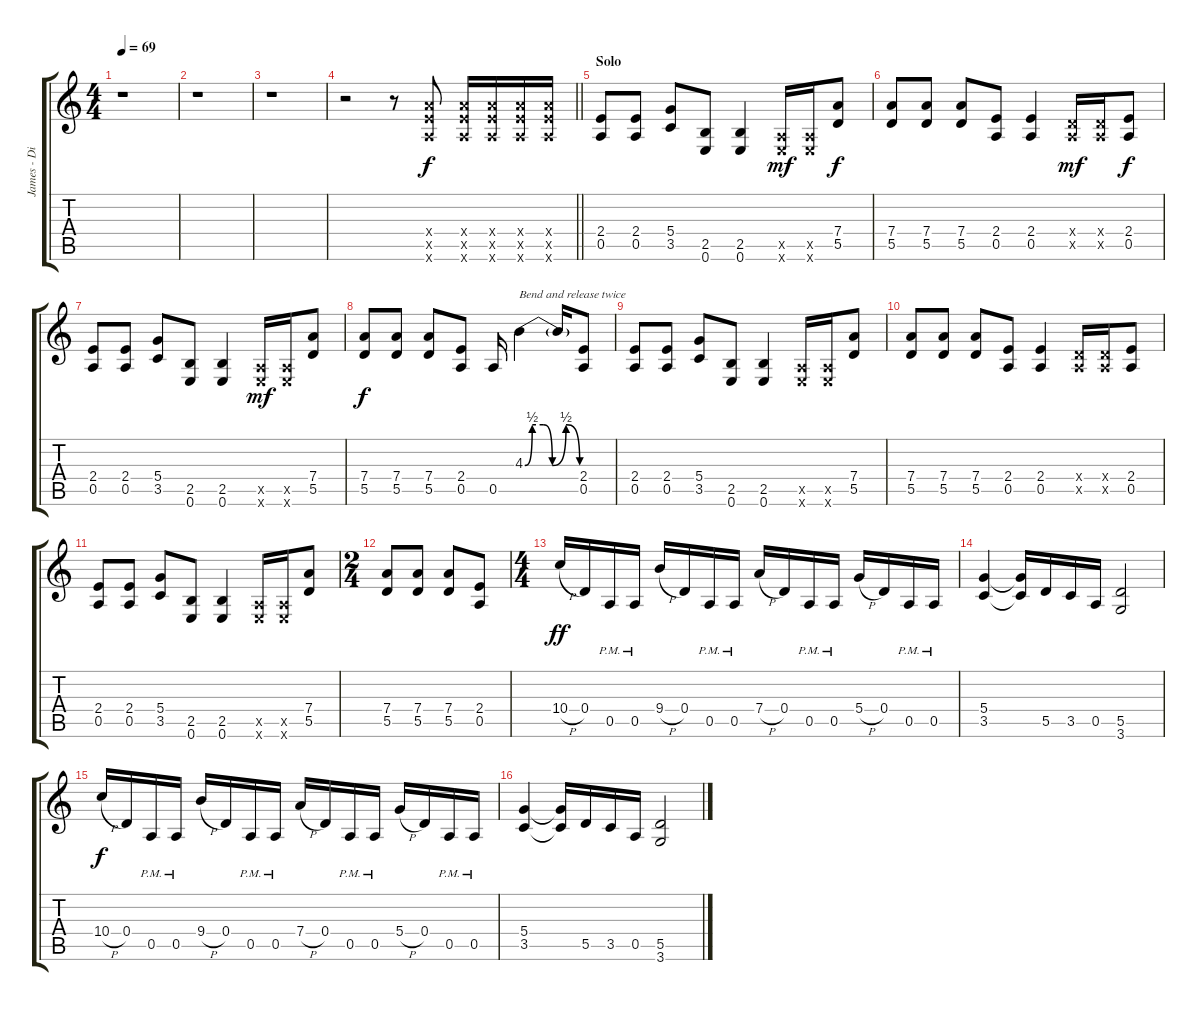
\track ("James - Distortion" "James - Di") {instrument distortionguitar}
\staff {score tabs}
\tuning (E4 B3 G3 D3 A2 E2) {hide}
\ts (4 4)
\tempo 69
\clef g2
\ks c
r.1{dy f} |
r.1 |
r.1 |
\barLineRight lightlight
r.2 r.8 (7.4{x} 7.5{x} 5.6{x}).8 (7.4{x} 7.5{x} 5.6{x}).16{volume 13} (7.4{x} 7.5{x} 5.6{x}).16 (7.4{x} 7.5{x} 5.6{x}).16 (7.4{x} 7.5{x} 5.6{x}).16 |
\section ("" "Solo")
(2.4 0.5).8 (2.4 0.5).8 (5.4 3.5).8 (2.5 0.6).8 (2.5 0.6).4 (0.5{x} 0.6{x}).16{dy mf} (0.5{x} 0.6{x}).16 (7.4 5.5).8{dy f} |
(7.4 5.5).8 (7.4 5.5).8 (7.4 5.5).8 (2.4 0.5).8 (2.4 0.5).4 (0.4{x} 0.5{x}).16{dy mf} (0.4{x} 0.5{x}).16 (2.4 0.5).8{dy f} |
(2.4 0.5).8 (2.4 0.5).8 (5.4 3.5).8 (2.5 0.6).8 (2.5 0.6).4 (0.5{x} 0.6{x}).16{dy mf} (0.5{x} 0.6{x}).16 (7.4 5.5).8 |
(7.4 5.5).8{dy f} (7.4 5.5).8 (7.4 5.5).8 (2.4 0.5).8 0.5.16 4.3{be (custom 0 0 8 2 20 2 30 0 45 2 60 0)}.4{txt "Bend and release twice"} 4.3{t}.16 (2.4 0.5).8 |
(2.4 0.5).8 (2.4 0.5).8 (5.4 3.5).8 (2.5 0.6).8 (2.5 0.6).4 (0.5{x} 0.6{x}).16 (0.5{x} 0.6{x}).16 (7.4 5.5).8 |
(7.4 5.5).8 (7.4 5.5).8 (7.4 5.5).8 (2.4 0.5).8 (2.4 0.5).4 (0.4{x} 0.5{x}).16 (0.4{x} 0.5{x}).16 (2.4 0.5).8 |
(2.4 0.5).8 (2.4 0.5).8 (5.4 3.5).8 (2.5 0.6).8 (2.5 0.6).4 (0.5{x} 0.6{x}).16 (0.5{x} 0.6{x}).16 (7.4 5.5).8 |
\ts (2 4)
(7.4 5.5).8 (7.4 5.5).8 (7.4 5.5).8 (2.4 0.5).8 |
\ts (4 4)
10.4{h}.16{dy ff} 0.4.16 0.5{pm}.16 0.5{pm}.16 9.4{h}.16 0.4.16 0.5{pm}.16 0.5{pm}.16 7.4{h}.16 0.4.16 0.5{pm}.16 0.5{pm}.16 5.4{h}.16 0.4.16 0.5{pm}.16 0.5{pm}.16 |
(5.4 3.5).4 (5.4{t} 3.5{t}).16 5.5.16 3.5.16 0.5.16 (5.5 3.6).2 |
10.4{h}.16{dy f} 0.4.16 0.5{pm}.16 0.5{pm}.16 9.4{h}.16 0.4.16 0.5{pm}.16 0.5{pm}.16 7.4{h}.16 0.4.16 0.5{pm}.16 0.5{pm}.16 5.4{h}.16 0.4.16 0.5{pm}.16 0.5{pm}.16 |
(5.4 3.5).4 (5.4{t} 3.5{t}).16 5.5.16 3.5.16 0.5.16 (5.5 3.6).2
